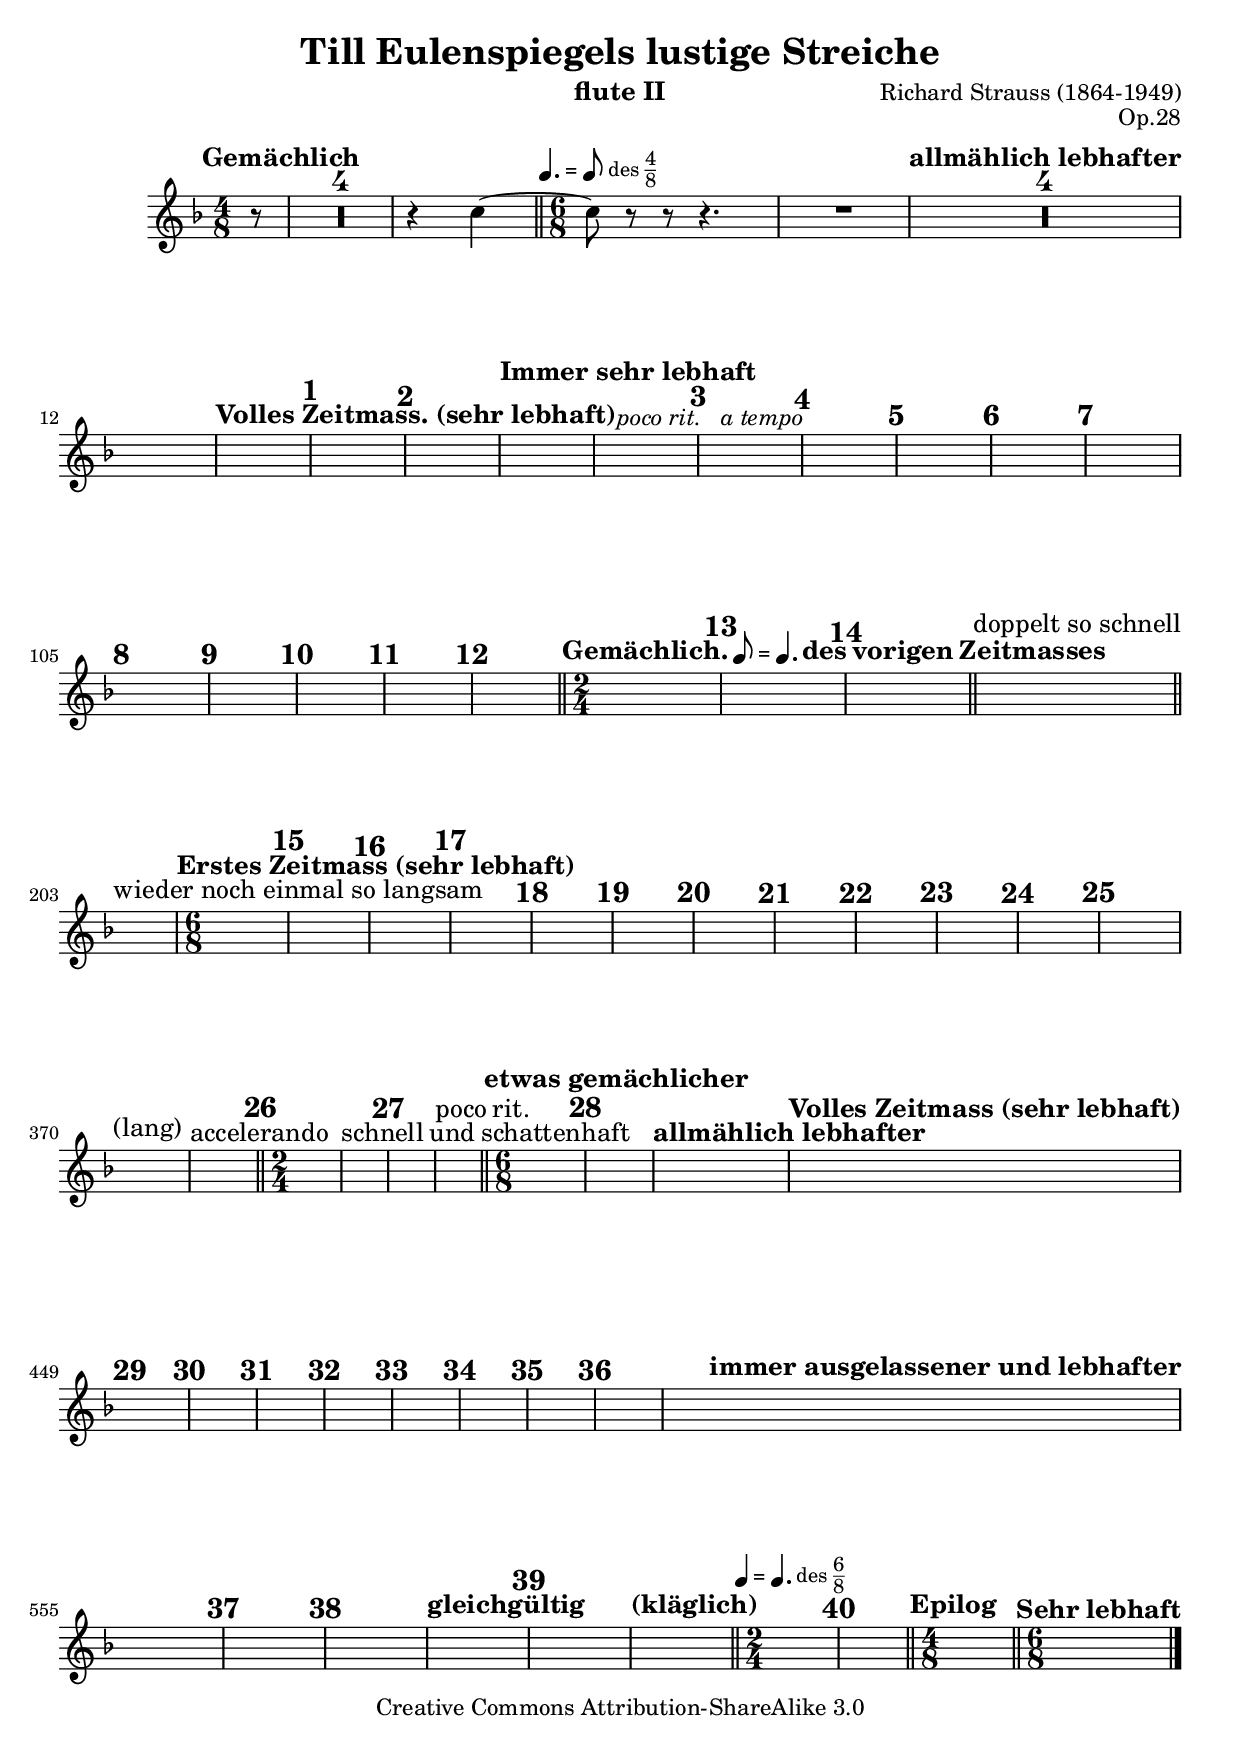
\version "2.12.2"

\include "defs.lyi" 
\version "2.12.2"

fluteTwo = \relative c''
{
  \key f \major
  r8
  R2*4 |
  r4 c~ |

  %6/8
  c8 r r r4. |
  R2.*5 |
}

 

instrument = "flute II"

notes = \fluteTwo

\include "part.lyi"

